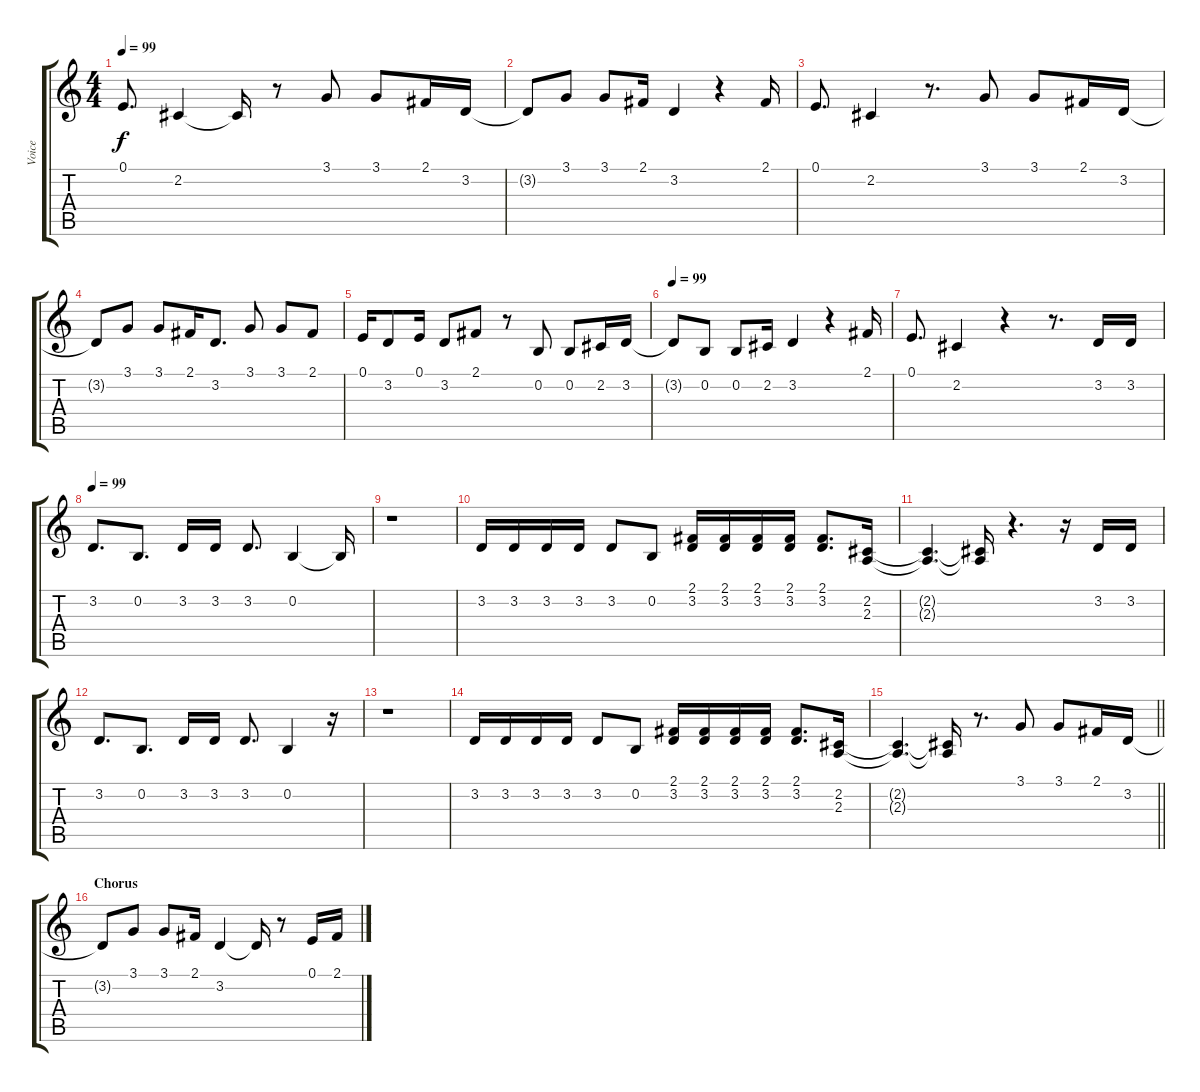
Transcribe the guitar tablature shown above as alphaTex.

\track ("Voice" "Voice") {instrument altosax}
\staff {score tabs}
\tuning (E4 B3 G3 D3 A2 E2) {hide}
\ts (4 4)
\tempo 99
\clef g2
\ks c
0.1.8{d dy f} 2.2.4 2.2{t}.16 r.8 3.1.8 3.1.8 2.1.16 3.2.16 |
3.2{t}.8 3.1.8 3.1.8 2.1.16 3.2.4 r.4 2.1.16 |
0.1.8{d} 2.2.4 r.8{d} 3.1.8 3.1.8 2.1.16 3.2.16 |
3.2{t}.8 3.1.8 3.1.8 2.1.16 3.2.8{d} 3.1.8 3.1.8 2.1.8 |
0.1.16 3.2.8 0.1.16 3.2.8 2.1.8 r.8 0.2.8 0.2.8 2.2.16 3.2.16 |
\tempo 99
3.2{t}.8 0.2.8 0.2.8 2.2.16 3.2.4 r.4 2.1.16 |
0.1.8{d} 2.2.4 r.4 r.8{d} 3.2.16 3.2.16 |
\tempo 99
3.2.8{d} 0.2.8{d} 3.2.16 3.2.16 3.2.8{d} 0.2.4 0.2{t}.16 |
r.1 |
3.2.16 3.2.16 3.2.16 3.2.16 3.2.8 0.2.8 (2.1 3.2).16 (2.1 3.2).16 (2.1 3.2).16 (2.1 3.2).16 (2.1 3.2).8{d} (2.2 2.3).16 |
(2.2{t} 2.3{t}).4{d} (2.2{t} 2.3{t}).16 r.4{d} r.16 3.2.16 3.2.16 |
3.2.8{d} 0.2.8{d} 3.2.16 3.2.16 3.2.8{d} 0.2.4 r.16 |
r.1 |
3.2.16 3.2.16 3.2.16 3.2.16 3.2.8 0.2.8 (2.1 3.2).16 (2.1 3.2).16 (2.1 3.2).16 (2.1 3.2).16 (2.1 3.2).8{d} (2.2 2.3).16 |
\barLineRight lightlight
(2.2{t} 2.3{t}).4{d} (2.2{t} 2.3{t}).16 r.8{d} 3.1.8{balance 0} 3.1.8 2.1.16 3.2.16 |
\section ("" "Chorus")
3.2{t}.8 3.1.8 3.1.8 2.1.16 3.2.4 3.2{t}.16 r.8 0.1.16 2.1.16
